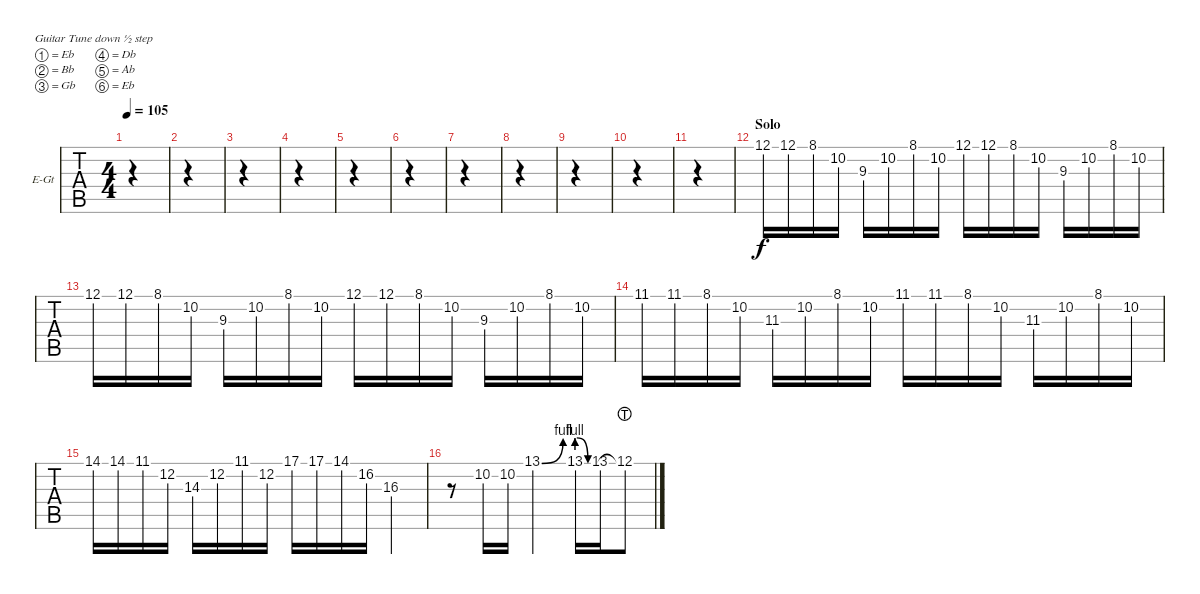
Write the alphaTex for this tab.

\bracketExtendMode groupsimilarinstruments
\firstSystemTrackNameOrientation horizontal
\otherSystemsTrackNameOrientation horizontal
\track ("Electric Guitar" "E-Gt") {instrument distortionguitar}
\staff {tabs}
\tuning (Eb4 Bb3 Gb3 Db3 Ab2 Eb2)
\ts (4 4)
\tempo 105
\clef g2
\scale
0.333333
\ks c
|
\scale
0.333333 |
\scale
0.333333 |
\scale
0.333333 |
\scale
0.333333 |
\scale
0.333333 |
\scale
0.333333 |
\scale
0.333333 |
\scale
0.333333 |
\scale
0.333333 |
\scale
0.333333 |
\section ("" "Solo")
\scale
0.333333 12.1.16 12.1.16 8.1.16 10.2.16 9.3.16 10.2.16 8.1.16 10.2.16 12.1.16 12.1.16 8.1.16 10.2.16 9.3.16 10.2.16 8.1.16 10.2.16 |
\scale
0.333333 12.1.16 12.1.16 8.1.16 10.2.16 9.3.16 10.2.16 8.1.16 10.2.16 12.1.16 12.1.16 8.1.16 10.2.16 9.3.16 10.2.16 8.1.16 10.2.16 |
\scale
0.333333 11.1.16 11.1.16 8.1.16 10.2.16 11.3.16 10.2.16 8.1.16 10.2.16 11.1.16 11.1.16 8.1.16 10.2.16 11.3.16 10.2.16 8.1.16 10.2.16 |
\scale
0.333333 14.1.16 14.1.16 11.1.16 12.2.16 14.3.16 12.2.16 11.1.16 12.2.16 17.1.16 17.1.16 14.1.16 16.2.16 16.3.4 |
\scale
0.333333 r.8 10.2.16 10.2.16 13.1{be (bend 0 0 15 4)}.2 13.1{be (prebendrelease 0 4 58.199999999999996 0)}.16 13.1.16 12.1{lht}.8
